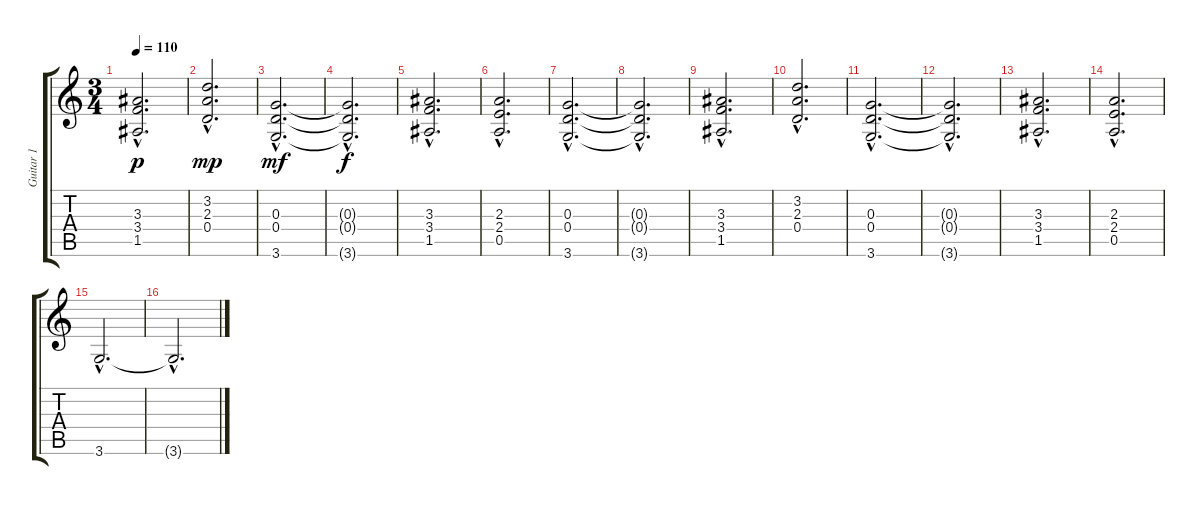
\track ("Guitar 1" "Guitar 1") {instrument distortionguitar}
\staff {score tabs}
\tuning (E4 B3 G3 D3 A2 E2) {hide}
\ts (3 4)
\tempo 110
\clef g2
\ks c
(3.3{hac} 3.4{hac} 1.5{hac}).2{d dy p instrument distortionguitar} |
(3.2{hac} 2.3{hac} 0.4{hac}).2{d dy mp} |
(0.3{hac} 0.4{hac} 3.6{hac}).2{d dy mf} |
(0.3{hac t} 0.4{hac t} 3.6{hac t}).2{d dy f} |
(3.3{hac} 3.4{hac} 1.5{hac}).2{d} |
(2.3{hac} 2.4{hac} 0.5{hac}).2{d} |
(0.3{hac} 0.4{hac} 3.6{hac}).2{d} |
(0.3{hac t} 0.4{hac t} 3.6{hac t}).2{d} |
(3.3{hac} 3.4{hac} 1.5{hac}).2{d} |
(3.2{hac} 2.3{hac} 0.4{hac}).2{d} |
(0.3{hac} 0.4{hac} 3.6{hac}).2{d} |
(0.3{hac t} 0.4{hac t} 3.6{hac t}).2{d} |
(3.3{hac} 3.4{hac} 1.5{hac}).2{d} |
(2.3{hac} 2.4{hac} 0.5{hac}).2{d} |
3.6{hac}.2{d} |
3.6{hac t}.2{d}
